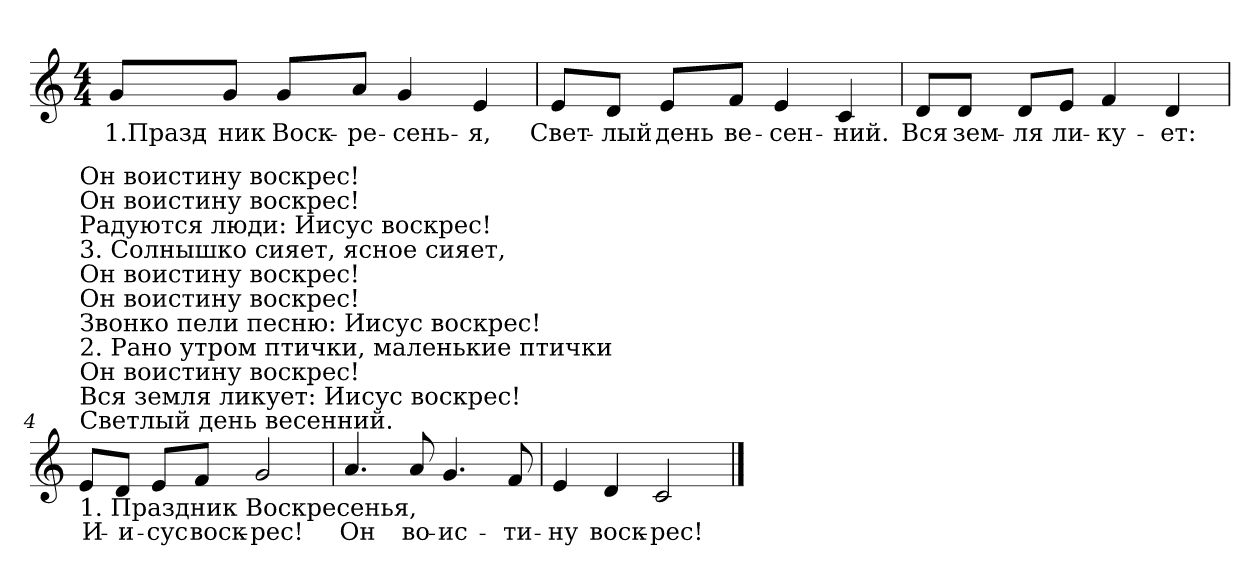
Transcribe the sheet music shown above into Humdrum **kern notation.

**kern	**text
*part1	*part1
*staff1	*staff1
!!LO:PB:g=z
*clefG2	*
*k[]	*
*C:	*
*M4/4	*
=1	=1
!	!LO:LY:b:color=#000000
8gi/L	1.Празд-
!	!LO:LY:b:color=#000000
8gi/J	-ник
!	!LO:LY:b:color=#000000
8gi/L	Воск-
!	!LO:LY:b:color=#000000
8ai/J	-ре-
!	!LO:LY:b:color=#000000
4gi/	-сень-
!	!LO:LY:b:color=#000000
4ei/	-я,
=2	=2
!	!LO:LY:b:color=#000000
8ei/L	Свет-
!	!LO:LY:b:color=#000000
8di/J	-лый
!	!LO:LY:b:color=#000000
8ei/L	день
!	!LO:LY:b:color=#000000
8fi/J	ве-
!	!LO:LY:b:color=#000000
4ei/	-сен-
!	!LO:LY:b:color=#000000
4ci/	-ний.
!!LO:LB:g=z
=3	=3
!	!LO:LY:b:color=#000000
8di/L	Вся
!	!LO:LY:b:color=#000000
8di/J	зем-
!	!LO:LY:b:color=#000000
8di/L	-ля
!	!LO:LY:b:color=#000000
8ei/J	ли-
!	!LO:LY:b:color=#000000
4fi/	-ку-
!	!LO:LY:b:color=#000000
4di/	-ет:
=4	=4
!LO:TX:b:t=1. Праздник Воскресенья,	!
!LO:TX:t=Светлый день весенний.	!
!LO:TX:t=Вся земля ликует&colon; Иисус воскрес!	!
!LO:TX:t=Он воистину воскрес!	!
!LO:TX:t=2. Рано утром птички, маленькие птички	!
!LO:TX:t=Звонко пели песню&colon; Иисус воскрес!	!
!LO:TX:t=Он воистину воскрес!	!
!LO:TX:t=Он воистину воскрес!	!
!LO:TX:t=3. Солнышко сияет, ясное сияет,	!
!LO:TX:t=Радуются люди&colon; Иисус воскрес!	!
!LO:TX:t=Он воистину воскрес!	!
!LO:TX:t=Он воистину воскрес!	!
!	!LO:LY:b:color=#000000
8ei/L	И-
!	!LO:LY:b:color=#000000
8di/J	-и-
!	!LO:LY:b:color=#000000
8ei/L	-сус
!	!LO:LY:b:color=#000000
8fi/J	воск-
!	!LO:LY:b:color=#000000
2gi/	-рес!
=5	=5
!	!LO:LY:b:color=#000000
4.ai/	Он
!	!LO:LY:b:color=#000000
8ai/	во-
!	!LO:LY:b:color=#000000
4.gi/	-ис-
!	!LO:LY:b:color=#000000
8fi/	-ти-
=6	=6
!	!LO:LY:b:color=#000000
4ei/	-ну
!	!LO:LY:b:color=#000000
4di/	воск-
!	!LO:LY:b:color=#000000
2ci/	-рес!
==	==
*-	*-
